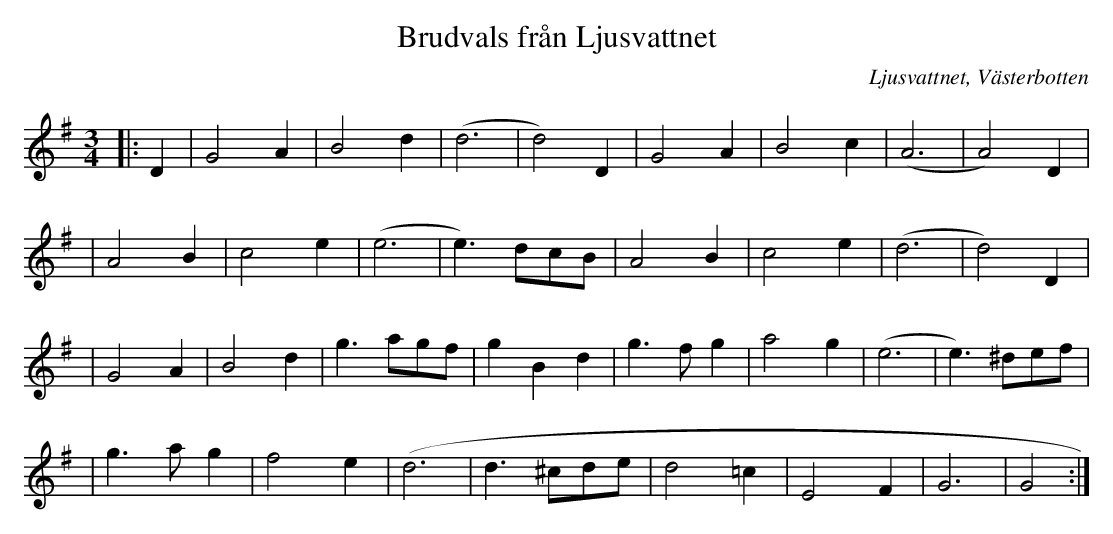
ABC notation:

X:1
T:Brudvals från Ljusvattnet
O:Ljusvattnet, Västerbotten
M:3/4
L:1/4
K:G
|: D | G2A | B2d | (d3 | d2)D | G2A | B2c | (A3 | A2)D |
|A2B | c2e | (e3 | e3/)d/c/B/ | A2B | c2e | (d3 | d2)D |
| G2A | B2d | g3/a/g/f/ | gBd | g3/f/g | a2 g | (e3 | e3/)^d/e/f/ |
| g3/a/g | f2e | (d3 | d3/^c/d/e/ | d2=c | E2F | G3 | G2 :|
